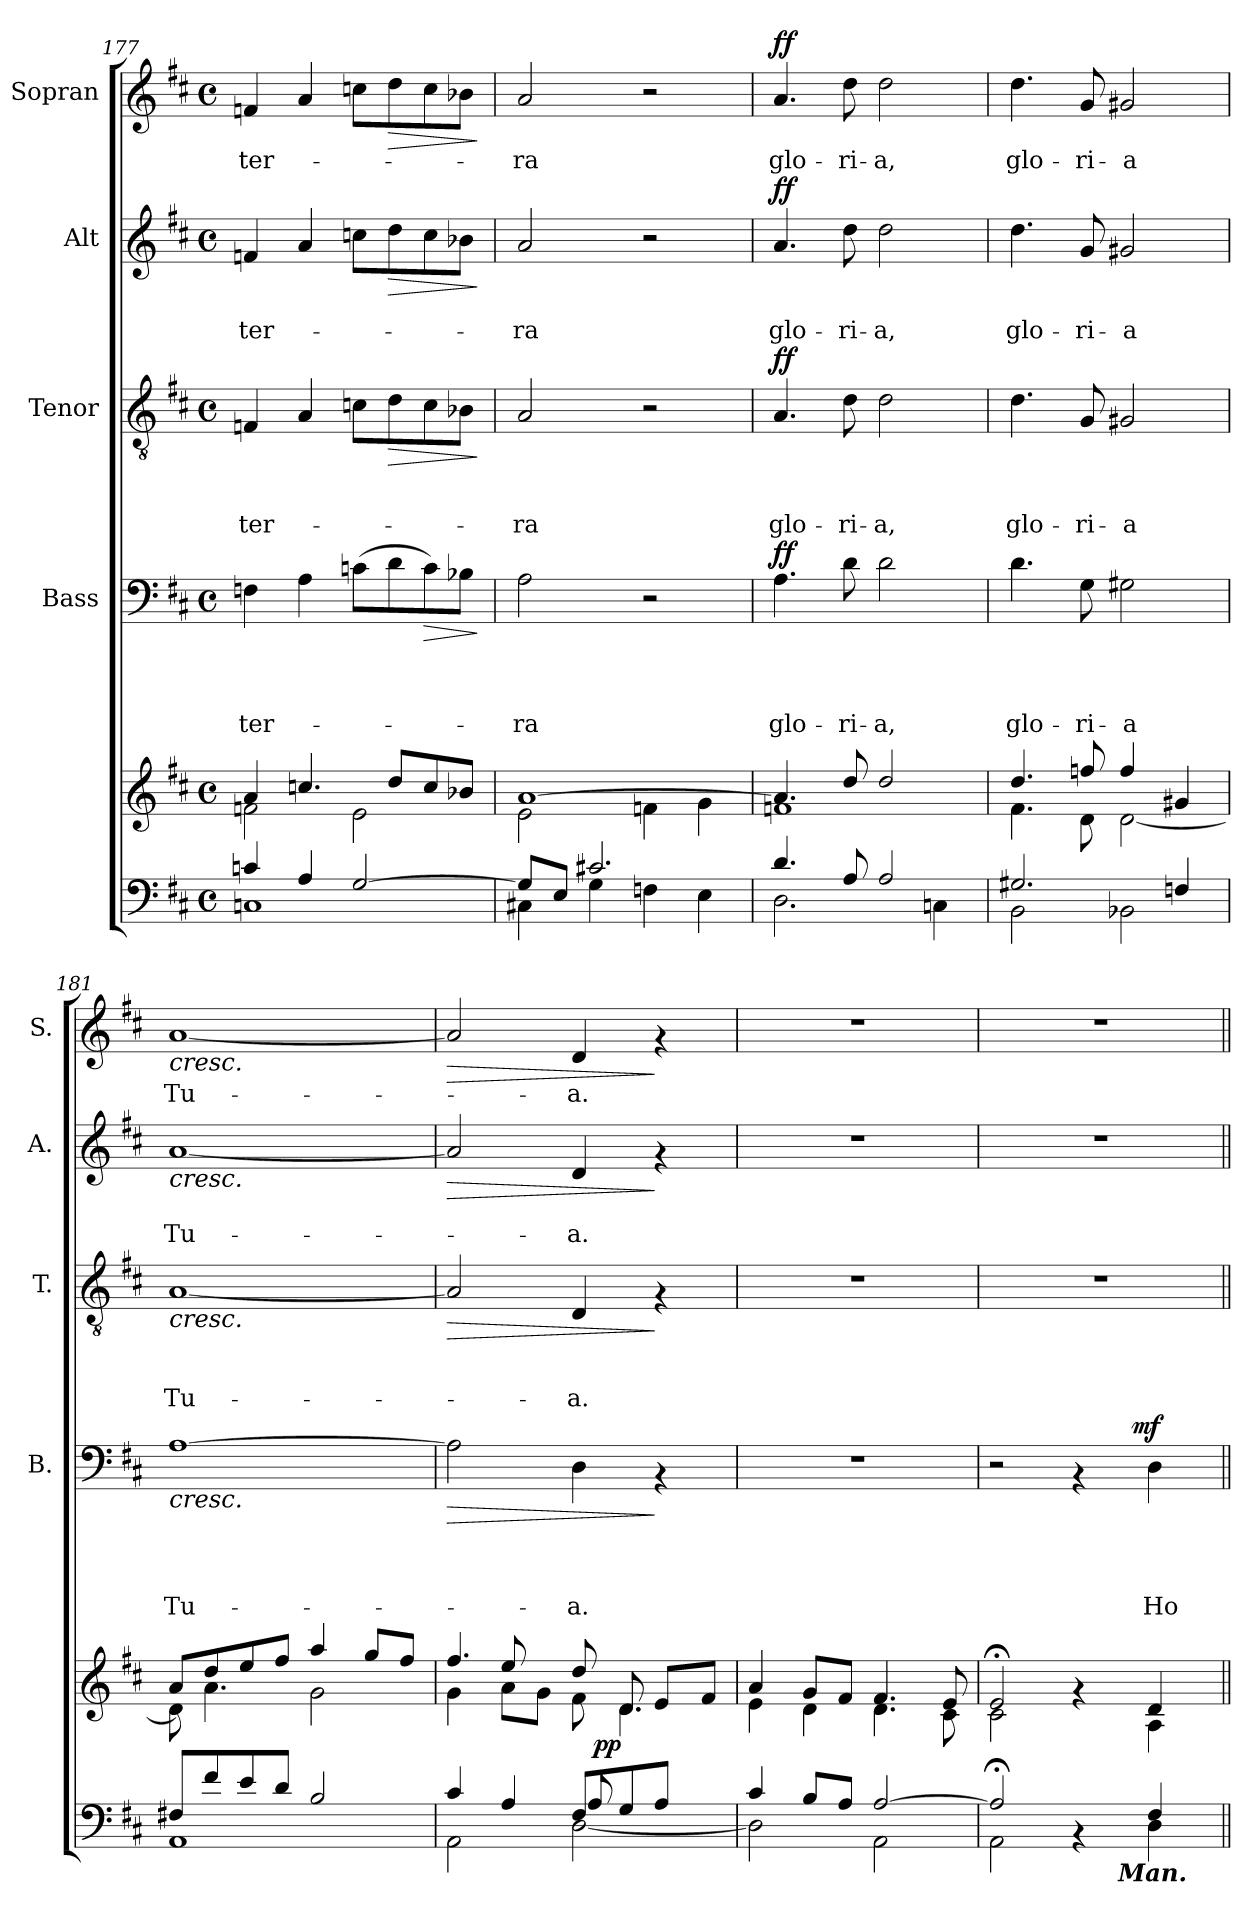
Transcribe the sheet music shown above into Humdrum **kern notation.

**kern	**kern	**dynam	**kern	**text	**text	**text	**text	**dynam	**kern	**text	**text	**text	**dynam	**kern	**text	**text	**dynam	**kern	**text	**dynam
*part5	*part5	*part5	*part4	*part4	*part4	*part4	*part4	*part4	*part3	*part3	*part3	*part3	*part3	*part2	*part2	*part2	*part2	*part1	*part1	*part1
*staff6	*staff5	*staff5/6	*staff4	*staff4	*staff4	*staff4	*staff4	*staff4	*staff3	*staff3	*staff3	*staff3	*staff3	*staff2	*staff2	*staff2	*staff2	*staff1	*staff1	*staff1
*	*	*	*I"Bass	*	*	*	*	*	*I"Tenor	*	*	*	*	*I"Alt	*	*	*	*I"Sopran	*	*
*	*	*	*I'B.	*	*	*	*	*	*I'T.	*	*	*	*	*I'A.	*	*	*	*I'S.	*	*
*clefF4	*clefG2	*	*clefF4	*	*	*	*	*	*clefGv2	*	*	*	*	*clefG2	*	*	*	*clefG2	*	*
*k[f#c#]	*k[f#c#]	*	*k[f#c#]	*	*	*	*	*	*k[f#c#]	*	*	*	*	*k[f#c#]	*	*	*	*k[f#c#]	*	*
*D:	*D:	*	*D:	*	*	*	*	*	*D:	*	*	*	*	*D:	*	*	*	*D:	*	*
*M4/4	*M4/4	*	*M4/4	*	*	*	*	*	*M4/4	*	*	*	*	*M4/4	*	*	*	*M4/4	*	*
*met(c)	*met(c)	*	*met(c)	*	*	*	*	*	*met(c)	*	*	*	*	*met(c)	*	*	*	*met(c)	*	*
=177	=177	=177	=177	=177	=177	=177	=177	=177	=177	=177	=177	=177	=177	=177	=177	=177	=177	=177	=177	=177
*^	*^	*	*	*	*	*	*	*	*	*	*	*	*	*	*	*	*	*	*	*
!	!	!	!	!	!	!	!	!	!LO:LY:b	!	!	!	!	!LO:LY:b	!	!	!	!LO:LY:b	!	!	!LO:LY:b	!
4cn/	1Cn	4a/	2fn\	.	4Fn\	.	.	.	ter-	.	4Fn/	.	.	ter-	.	4fn/	.	ter-	.	4fn/	ter-	.
4A/	.	4.ccn/	.	.	4A\	.	.	.	.	.	4A/	.	.	.	.	4a/	.	.	.	4a/	.	.
[<2G/	.	.	2e\	.	(>8cn\L	.	.	.	.	.	8cn\L	.	.	.	.	8ccn\L	.	.	.	8ccn\L	.	.
!	!	!	!	!	!	!	!	!	!	!	!	!	!	!	!LO:HP:b	!	!	!	!LO:HP:b	!	!	!LO:HP:b
.	.	8dd/L	.	.	8d\	.	.	.	.	.	8d\	.	.	.	>	8dd\	.	.	>	8dd\	.	>
!	!	!	!	!	!	!	!	!	!	!LO:HP:b	!	!	!	!	!	!	!	!	!	!	!	!
.	.	8cc/	.	.	8c\)	.	.	.	.	>	8c\	.	.	.	.	8cc\	.	.	.	8cc\	.	.
.	.	8b-X/J	.	.	8B-X\J	.	.	.	.	.	8B-X\J	.	.	.	.	8b-X\J	.	.	.	8b-X\J	.	.
*v	*v	*	*	*	*	*	*	*	*	*	*	*	*	*	*	*	*	*	*	*	*	*
*	*v	*v	*	*	*	*	*	*	*	*	*	*	*	*	*	*	*	*	*	*	*
.	.	.	.	.	.	.	.	]	.	.	.	.	]	.	.	.	]	.	.	]
!!LO:PB:g=z
=178	=178	=178	=178	=178	=178	=178	=178	=178	=178	=178	=178	=178	=178	=178	=178	=178	=178	=178	=178	=178
*^	*^	*	*	*	*	*	*	*	*	*	*	*	*	*	*	*	*	*	*	*
!	!	!	!	!	!	!	!	!	!LO:LY:b	!	!	!	!	!LO:LY:b	!	!	!	!LO:LY:b	!	!	!LO:LY:b	!
8G/L]	4C#X\	[>1a	2e\	.	2A\	.	.	.	-ra	.	2A/	.	.	-ra	.	2a/	.	-ra	.	2a/	-ra	.
8E/J	.	.	.	.	.	.	.	.	.	.	.	.	.	.	.	.	.	.	.	.	.	.
2.c#X/	4G\	.	.	.	.	.	.	.	.	.	.	.	.	.	.	.	.	.	.	.	.	.
.	4Fn\	.	4fn\	.	2r	.	.	.	.	.	2r	.	.	.	.	2r	.	.	.	2r	.	.
.	4E\	.	4g\	.	.	.	.	.	.	.	.	.	.	.	.	.	.	.	.	.	.	.
=179	=179	=179	=179	=179	=179	=179	=179	=179	=179	=179	=179	=179	=179	=179	=179	=179	=179	=179	=179	=179	=179	=179
!	!	!	!	!	!	!	!	!	!LO:LY:b	!LO:DY:a	!	!	!	!LO:LY:b	!LO:DY:a	!	!	!LO:LY:b	!LO:DY:a	!	!LO:LY:b	!LO:DY:a
4.d/	2.D\	4.a/]	1fn	.	4.A\	.	.	.	glo-	ff	4.A/	.	.	glo-	ff	4.a/	.	glo-	ff	4.a/	glo-	ff
!	!	!	!	!	!	!	!	!	!LO:LY:b	!	!	!	!	!LO:LY:b	!	!	!	!LO:LY:b	!	!	!LO:LY:b	!
8A/	.	8dd/	.	.	8d\	.	.	.	-ri-	.	8d\	.	.	-ri-	.	8dd\	.	-ri-	.	8dd\	-ri-	.
!	!	!	!	!	!	!	!	!	!LO:LY:b	!	!	!	!	!LO:LY:b	!	!	!	!LO:LY:b	!	!	!LO:LY:b	!
2A/	.	2dd/	.	.	2d\	.	.	.	-a,	.	2d\	.	.	-a,	.	2dd\	.	-a,	.	2dd\	-a,	.
.	4Cn\	.	.	.	.	.	.	.	.	.	.	.	.	.	.	.	.	.	.	.	.	.
=180	=180	=180	=180	=180	=180	=180	=180	=180	=180	=180	=180	=180	=180	=180	=180	=180	=180	=180	=180	=180	=180	=180
!	!	!	!	!	!	!	!	!	!LO:LY:b	!	!	!	!	!LO:LY:b	!	!	!	!LO:LY:b	!	!	!LO:LY:b	!
2.G#X/	2BB\	4.dd/	4.f#\	.	4.d\	.	.	.	glo-	.	4.d\	.	.	glo-	.	4.dd\	.	glo-	.	4.dd\	glo-	.
!	!	!	!	!	!	!	!	!	!LO:LY:b	!	!	!	!	!LO:LY:b	!	!	!	!LO:LY:b	!	!	!LO:LY:b	!
.	.	8ffn/	8d\	.	8G\	.	.	.	-ri-	.	8G/	.	.	-ri-	.	8g/	.	-ri-	.	8g/	-ri-	.
!	!	!	!	!	!	!	!	!	!LO:LY:b	!	!	!	!	!LO:LY:b	!	!	!	!LO:LY:b	!	!	!LO:LY:b	!
.	2BB-X\	4ff/	[<2d\	.	2G#X\	.	.	.	-a	.	2G#X/	.	.	-a	.	2g#X/	.	-a	.	2g#X/	-a	.
4Fn/	.	4g#X/	.	.	.	.	.	.	.	.	.	.	.	.	.	.	.	.	.	.	.	.
=181	=181	=181	=181	=181	=181	=181	=181	=181	=181	=181	=181	=181	=181	=181	=181	=181	=181	=181	=181	=181	=181	=181
!	!	!	!	!	!	!	!	!	!LO:LY:b	!LO:HP:b	!	!	!	!LO:LY:b	!LO:HP:b	!	!	!LO:LY:b	!LO:HP:b	!	!LO:LY:b	!LO:HP:b
8F#X/L	1AA	8a/L	8d\]	.	[>1A	.	.	.	Tu-	<	[<1A	.	.	Tu-	<	[<1a	.	Tu-	<	[<1a	Tu-	<
8f#/	.	8dd/	4.a\	.	.	.	.	.	.	.	.	.	.	.	.	.	.	.	.	.	.	.
8e/	.	8ee/	.	.	.	.	.	.	.	.	.	.	.	.	.	.	.	.	.	.	.	.
8d/J	.	8ff#/J	.	.	.	.	.	.	.	.	.	.	.	.	.	.	.	.	.	.	.	.
2B/	.	4aa/	2g\	.	.	.	.	.	.	.	.	.	.	.	.	.	.	.	.	.	.	.
.	.	8gg/L	.	.	.	.	.	.	.	.	.	.	.	.	.	.	.	.	.	.	.	.
.	.	8ff#/J	.	.	.	.	.	.	.	.	.	.	.	.	.	.	.	.	.	.	.	.
=182	=182	=182	=182	=182	=182	=182	=182	=182	=182	=182	=182	=182	=182	=182	=182	=182	=182	=182	=182	=182	=182	=182
*	*^	*^	*^	*	*	*	*	*	*	*	*	*	*	*	*	*	*	*	*	*	*	*
!	!	!	!	!	!	!	!	!	!	!	!	!	!LO:HP:b	!	!	!	!	!LO:HP:b	!	!	!	!LO:HP:b	!	!	!LO:HP:b
4c#/	2AA\	2ryy	4g\	4.ff#/	4ryy	2.ryy	.	2A\]	.	.	.	.	>	2A/]	.	.	.	>	2a/]	.	.	>	2a/]	.	>
4A/	.	.	8a\L	.	8ee/	.	.	.	.	.	.	.	.	.	.	.	.	.	.	.	.	.	.	.	.
.	.	.	8g\J	96%17ryy	8ryy	.	.	.	.	.	.	.	.	.	.	.	.	.	.	.	.	.	.	.	.
!	!	!	!	!	!	!	!	!	!	!	!	!LO:LY:b	!	!	!	!	!LO:LY:b	!	!	!	!LO:LY:b	!	!	!LO:LY:b	!
8F#/L	[>2D\	8A/	8dd/	.	8f#\	.	.	4D\	.	.	.	-a.	[	4D/	.	.	-a.	[	4d/	.	-a.	[	4d/	-a.	[
!	!	!	!	!	!	!	!LO:DY:b	!	!	!	!	!	!	!	!	!	!	!	!	!	!	!	!	!	!
.	.	.	.	96%43ryy	.	.	pp	.	.	.	.	.	.	.	.	.	.	.	.	.	.	.	.	.	.
8G/	.	4.ryy	8.d/	.	4.d\	.	.	.	.	.	.	.	.	.	.	.	.	.	.	.	.	.	.	.	.
8A/J	.	.	.	.	.	8e/L	.	4rAA	.	.	.	.	]	4rF	.	.	.	]	4rf	.	.	]	4rf	.	]
.	.	.	8.ryy	.	.	.	.	.	.	.	.	.	.	.	.	.	.	.	.	.	.	.	.	.	.
8ryy	.	.	.	.	.	8f#/J	.	.	.	.	.	.	.	.	.	.	.	.	.	.	.	.	.	.	.
*	*v	*v	*	*	*	*	*	*	*	*	*	*	*	*	*	*	*	*	*	*	*	*	*	*	*
*	*	*	*v	*v	*v	*	*	*	*	*	*	*	*	*	*	*	*	*	*	*	*	*	*	*
!!LO:PB:g=z
=183	=183	=183	=183	=183	=183	=183	=183	=183	=183	=183	=183	=183	=183	=183	=183	=183	=183	=183	=183	=183	=183	=183
4c#/	2D\]	4a/	4e\	.	1r	.	.	.	.	.	1r	.	.	.	.	1r	.	.	.	1r	.	.
8B/L	.	8g/L	4d\	.	.	.	.	.	.	.	.	.	.	.	.	.	.	.	.	.	.	.
8A/J	.	8f#/J	.	.	.	.	.	.	.	.	.	.	.	.	.	.	.	.	.	.	.	.
[>2A/	2AA\	4.f#/	4.d\	.	.	.	.	.	.	.	.	.	.	.	.	.	.	.	.	.	.	.
.	.	8e/	8c#\	.	.	.	.	.	.	.	.	.	.	.	.	.	.	.	.	.	.	.
=184	=184	=184	=184	=184	=184	=184	=184	=184	=184	=184	=184	=184	=184	=184	=184	=184	=184	=184	=184	=184	=184	=184
*	*^	*	*	*	*^	*	*	*	*	*	*	*	*	*	*	*	*	*	*	*	*	*
2A;</]	2AA\	2ryy	2e;</	2c#\	.	2r	2ryy	.	.	.	.	.	1r	.	.	.	.	1r	.	.	.	1r	.	.
4rAA	4ryy	8.ryy	4rf	4ryy	.	4rAA	8..ryy	.	.	.	.	.	.	.	.	.	.	.	.	.	.	.	.	.
!	!	!LO:TX:b:Bi:t=Man.	!	!	!	!	!	!	!	!	!	!	!	!	!	!	!	!	!	!	!	!	!	!
.	.	4ryy	.	.	.	.	.	.	.	.	.	.	.	.	.	.	.	.	.	.	.	.	.	.
!	!	!	!	!	!	!	!	!	!	!	!	!LO:DY:a	!	!	!	!	!	!	!	!	!	!	!	!
.	.	.	.	.	.	.	4ryy	.	.	.	.	mf	.	.	.	.	.	.	.	.	.	.	.	.
!	!	!	!	!	!	!	!	!	!	!	!LO:LY:b	!	!	!	!	!	!	!	!	!	!	!	!	!
4F#/	4D\	.	4d/	4A\	.	4D\	.	.	.	.	Ho-	.	.	.	.	.	.	.	.	.	.	.	.	.
.	.	16ryy	.	.	.	.	.	.	.	.	.	.	.	.	.	.	.	.	.	.	.	.	.	.
.	.	.	.	.	.	.	32ryy	.	.	.	.	.	.	.	.	.	.	.	.	.	.	.	.	.
*v	*v	*v	*	*	*	*v	*v	*	*	*	*	*	*	*	*	*	*	*	*	*	*	*	*	*
*	*v	*v	*	*	*	*	*	*	*	*	*	*	*	*	*	*	*	*	*	*	*
=||	=||	=||	=||	=||	=||	=||	=||	=||	=||	=||	=||	=||	=||	=||	=||	=||	=||	=||	=||	=||
*-	*-	*-	*-	*-	*-	*-	*-	*-	*-	*-	*-	*-	*-	*-	*-	*-	*-	*-	*-	*-
